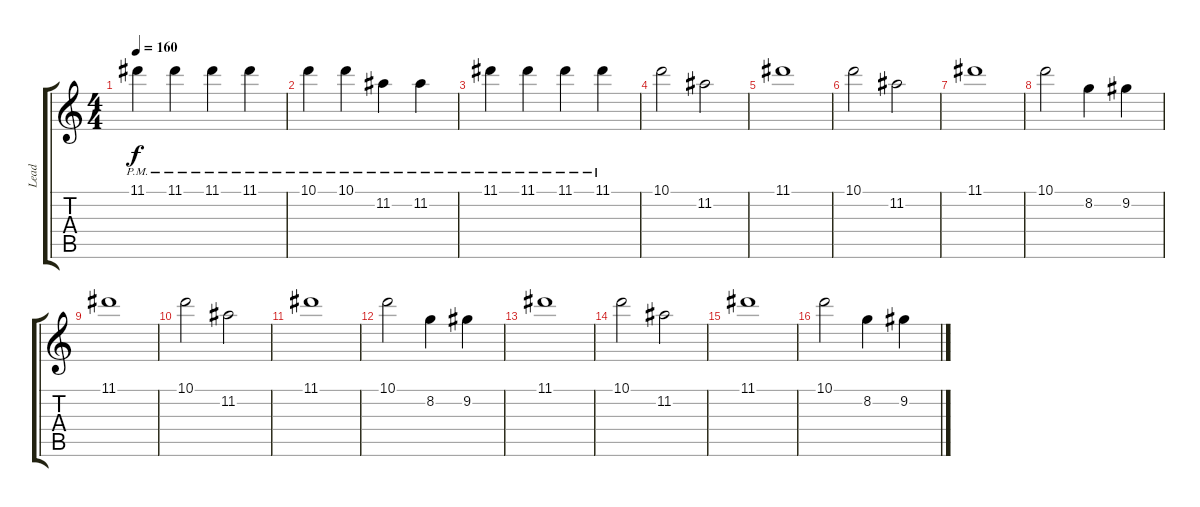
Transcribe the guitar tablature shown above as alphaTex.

\track ("Lead" "Lead") {instrument overdrivenguitar}
\staff {score tabs}
\tuning (E4 B3 G3 D3 A2 D2) {hide}
\ts (4 4)
\tempo 160
\clef g2
\ks c
11.1{pm}.4{dy f} 11.1{pm}.4 11.1{pm}.4 11.1{pm}.4 |
10.1{pm}.4 10.1{pm}.4 11.2{pm}.4 11.2{pm}.4 |
11.1{pm}.4 11.1{pm}.4 11.1{pm}.4 11.1{pm}.4 |
10.1.2 11.2.2 |
11.1.1 |
10.1.2 11.2.2 |
11.1.1 |
10.1.2 8.2.4 9.2.4 |
11.1.1 |
10.1.2 11.2.2 |
11.1.1 |
10.1.2 8.2.4 9.2.4 |
11.1.1 |
10.1.2 11.2.2 |
11.1.1 |
10.1.2 8.2.4 9.2.4
